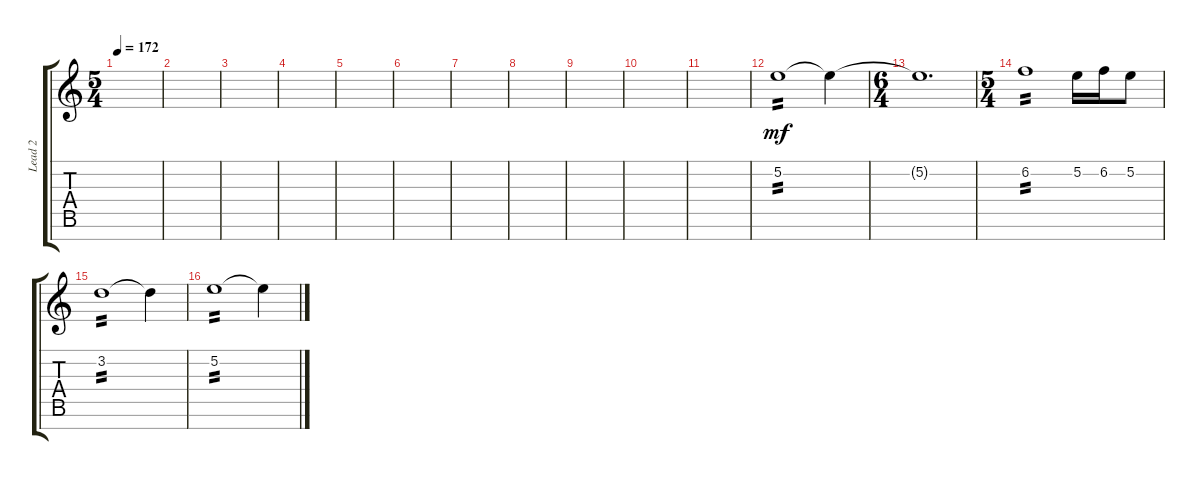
\track ("Lead 2" "Lead 2") {instrument overdrivenguitar}
\staff {score tabs}
\tuning (E4 B3 G3 D3 A2 E2 B1) {hide}
\ts (5 4)
\tempo 172
\clef g2
\ks c
|
|
|
|
|
|
|
|
|
|
|
5.2.1{tp 2 dy mf} 5.2{t}.4 |
\ts (6 4)
5.2{t}.1{d} |
\ts (5 4)
6.2.1{tp 2} 5.2.16 6.2.16 5.2.8 |
3.2.1{tp 2} 3.2{t}.4 |
5.2.1{tp 2} 5.2{t}.4
